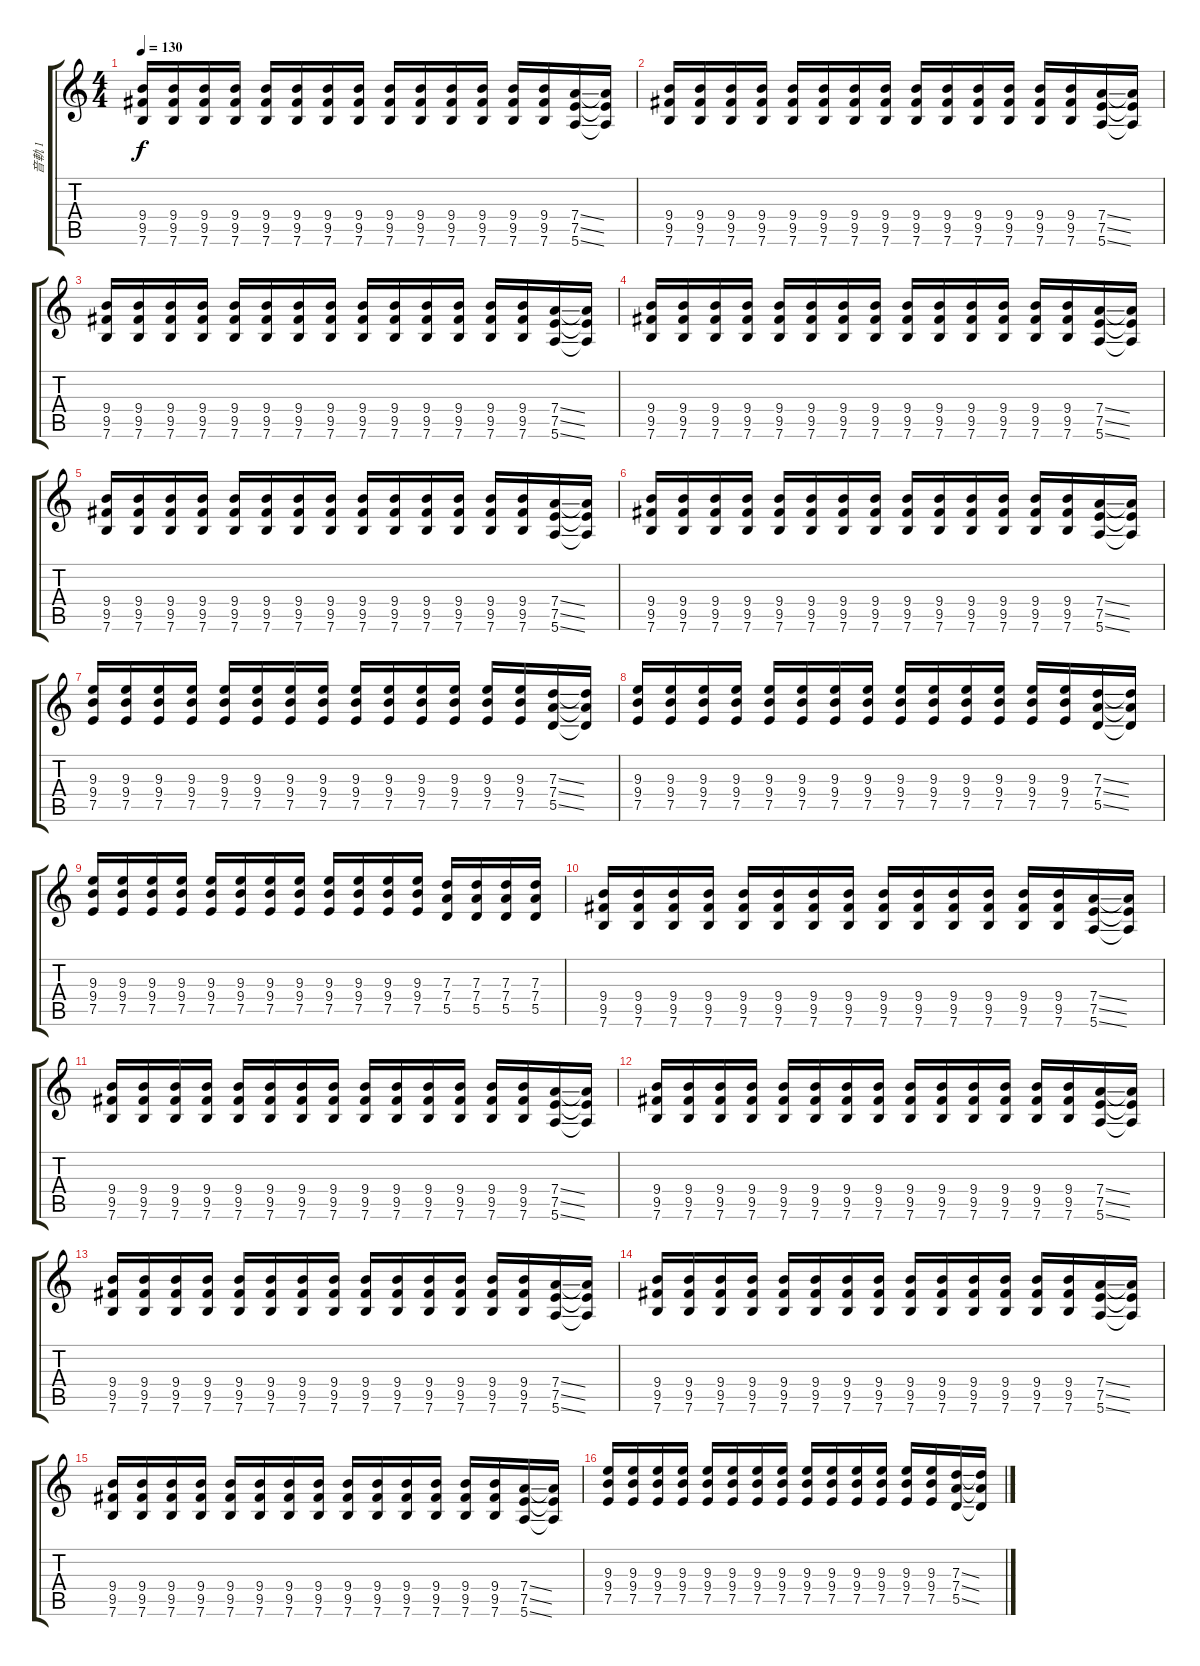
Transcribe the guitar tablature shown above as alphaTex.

\track ("音軌 1" "音軌 1") {instrument distortionguitar}
\staff {score tabs}
\tuning (E4 B3 G3 D3 A2 E2) {hide}
\ts (4 4)
\tempo 130
\clef g2
\ks c
(9.4 9.5 7.6).16{dy f} (9.4 9.5 7.6).16 (9.4 9.5 7.6).16 (9.4 9.5 7.6).16 (9.4 9.5 7.6).16 (9.4 9.5 7.6).16 (9.4 9.5 7.6).16 (9.4 9.5 7.6).16 (9.4 9.5 7.6).16 (9.4 9.5 7.6).16 (9.4 9.5 7.6).16 (9.4 9.5 7.6).16 (9.4 9.5 7.6).16 (9.4 9.5 7.6).16 (7.4{ss} 7.5{ss} 5.6{ss}).16 (7.4{t} 7.5{t} 5.6{t}).16 |
(9.4 9.5 7.6).16 (9.4 9.5 7.6).16 (9.4 9.5 7.6).16 (9.4 9.5 7.6).16 (9.4 9.5 7.6).16 (9.4 9.5 7.6).16 (9.4 9.5 7.6).16 (9.4 9.5 7.6).16 (9.4 9.5 7.6).16 (9.4 9.5 7.6).16 (9.4 9.5 7.6).16 (9.4 9.5 7.6).16 (9.4 9.5 7.6).16 (9.4 9.5 7.6).16 (7.4{ss} 7.5{ss} 5.6{ss}).16 (7.4{t} 7.5{t} 5.6{t}).16 |
(9.4 9.5 7.6).16 (9.4 9.5 7.6).16 (9.4 9.5 7.6).16 (9.4 9.5 7.6).16 (9.4 9.5 7.6).16 (9.4 9.5 7.6).16 (9.4 9.5 7.6).16 (9.4 9.5 7.6).16 (9.4 9.5 7.6).16 (9.4 9.5 7.6).16 (9.4 9.5 7.6).16 (9.4 9.5 7.6).16 (9.4 9.5 7.6).16 (9.4 9.5 7.6).16 (7.4{ss} 7.5{ss} 5.6{ss}).16 (7.4{t} 7.5{t} 5.6{t}).16 |
(9.4 9.5 7.6).16 (9.4 9.5 7.6).16 (9.4 9.5 7.6).16 (9.4 9.5 7.6).16 (9.4 9.5 7.6).16 (9.4 9.5 7.6).16 (9.4 9.5 7.6).16 (9.4 9.5 7.6).16 (9.4 9.5 7.6).16 (9.4 9.5 7.6).16 (9.4 9.5 7.6).16 (9.4 9.5 7.6).16 (9.4 9.5 7.6).16 (9.4 9.5 7.6).16 (7.4{ss} 7.5{ss} 5.6{ss}).16 (7.4{t} 7.5{t} 5.6{t}).16 |
(9.4 9.5 7.6).16 (9.4 9.5 7.6).16 (9.4 9.5 7.6).16 (9.4 9.5 7.6).16 (9.4 9.5 7.6).16 (9.4 9.5 7.6).16 (9.4 9.5 7.6).16 (9.4 9.5 7.6).16 (9.4 9.5 7.6).16 (9.4 9.5 7.6).16 (9.4 9.5 7.6).16 (9.4 9.5 7.6).16 (9.4 9.5 7.6).16 (9.4 9.5 7.6).16 (7.4{ss} 7.5{ss} 5.6{ss}).16 (7.4{t} 7.5{t} 5.6{t}).16 |
(9.4 9.5 7.6).16 (9.4 9.5 7.6).16 (9.4 9.5 7.6).16 (9.4 9.5 7.6).16 (9.4 9.5 7.6).16 (9.4 9.5 7.6).16 (9.4 9.5 7.6).16 (9.4 9.5 7.6).16 (9.4 9.5 7.6).16 (9.4 9.5 7.6).16 (9.4 9.5 7.6).16 (9.4 9.5 7.6).16 (9.4 9.5 7.6).16 (9.4 9.5 7.6).16 (7.4{ss} 7.5{ss} 5.6{ss}).16 (7.4{t} 7.5{t} 5.6{t}).16 |
(9.3 9.4 7.5).16 (9.3 9.4 7.5).16 (9.3 9.4 7.5).16 (9.3 9.4 7.5).16 (9.3 9.4 7.5).16 (9.3 9.4 7.5).16 (9.3 9.4 7.5).16 (9.3 9.4 7.5).16 (9.3 9.4 7.5).16 (9.3 9.4 7.5).16 (9.3 9.4 7.5).16 (9.3 9.4 7.5).16 (9.3 9.4 7.5).16 (9.3 9.4 7.5).16 (7.3{ss} 7.4{ss} 5.5{ss}).16 (7.3{t} 7.4{t} 5.5{t}).16 |
(9.3 9.4 7.5).16 (9.3 9.4 7.5).16 (9.3 9.4 7.5).16 (9.3 9.4 7.5).16 (9.3 9.4 7.5).16 (9.3 9.4 7.5).16 (9.3 9.4 7.5).16 (9.3 9.4 7.5).16 (9.3 9.4 7.5).16 (9.3 9.4 7.5).16 (9.3 9.4 7.5).16 (9.3 9.4 7.5).16 (9.3 9.4 7.5).16 (9.3 9.4 7.5).16 (7.3{ss} 7.4{ss} 5.5{ss}).16 (7.3{t} 7.4{t} 5.5{t}).16 |
(9.3 9.4 7.5).16 (9.3 9.4 7.5).16 (9.3 9.4 7.5).16 (9.3 9.4 7.5).16 (9.3 9.4 7.5).16 (9.3 9.4 7.5).16 (9.3 9.4 7.5).16 (9.3 9.4 7.5).16 (9.3 9.4 7.5).16 (9.3 9.4 7.5).16 (9.3 9.4 7.5).16 (9.3 9.4 7.5).16 (7.3 7.4 5.5).16 (7.3 7.4 5.5).16 (7.3 7.4 5.5).16 (7.3 7.4 5.5).16 |
(9.4 9.5 7.6).16 (9.4 9.5 7.6).16 (9.4 9.5 7.6).16 (9.4 9.5 7.6).16 (9.4 9.5 7.6).16 (9.4 9.5 7.6).16 (9.4 9.5 7.6).16 (9.4 9.5 7.6).16 (9.4 9.5 7.6).16 (9.4 9.5 7.6).16 (9.4 9.5 7.6).16 (9.4 9.5 7.6).16 (9.4 9.5 7.6).16 (9.4 9.5 7.6).16 (7.4{ss} 7.5{ss} 5.6{ss}).16 (7.4{t} 7.5{t} 5.6{t}).16 |
(9.4 9.5 7.6).16 (9.4 9.5 7.6).16 (9.4 9.5 7.6).16 (9.4 9.5 7.6).16 (9.4 9.5 7.6).16 (9.4 9.5 7.6).16 (9.4 9.5 7.6).16 (9.4 9.5 7.6).16 (9.4 9.5 7.6).16 (9.4 9.5 7.6).16 (9.4 9.5 7.6).16 (9.4 9.5 7.6).16 (9.4 9.5 7.6).16 (9.4 9.5 7.6).16 (7.4{ss} 7.5{ss} 5.6{ss}).16 (7.4{t} 7.5{t} 5.6{t}).16 |
(9.4 9.5 7.6).16 (9.4 9.5 7.6).16 (9.4 9.5 7.6).16 (9.4 9.5 7.6).16 (9.4 9.5 7.6).16 (9.4 9.5 7.6).16 (9.4 9.5 7.6).16 (9.4 9.5 7.6).16 (9.4 9.5 7.6).16 (9.4 9.5 7.6).16 (9.4 9.5 7.6).16 (9.4 9.5 7.6).16 (9.4 9.5 7.6).16 (9.4 9.5 7.6).16 (7.4{ss} 7.5{ss} 5.6{ss}).16 (7.4{t} 7.5{t} 5.6{t}).16 |
(9.4 9.5 7.6).16 (9.4 9.5 7.6).16 (9.4 9.5 7.6).16 (9.4 9.5 7.6).16 (9.4 9.5 7.6).16 (9.4 9.5 7.6).16 (9.4 9.5 7.6).16 (9.4 9.5 7.6).16 (9.4 9.5 7.6).16 (9.4 9.5 7.6).16 (9.4 9.5 7.6).16 (9.4 9.5 7.6).16 (9.4 9.5 7.6).16 (9.4 9.5 7.6).16 (7.4{ss} 7.5{ss} 5.6{ss}).16 (7.4{t} 7.5{t} 5.6{t}).16 |
(9.4 9.5 7.6).16 (9.4 9.5 7.6).16 (9.4 9.5 7.6).16 (9.4 9.5 7.6).16 (9.4 9.5 7.6).16 (9.4 9.5 7.6).16 (9.4 9.5 7.6).16 (9.4 9.5 7.6).16 (9.4 9.5 7.6).16 (9.4 9.5 7.6).16 (9.4 9.5 7.6).16 (9.4 9.5 7.6).16 (9.4 9.5 7.6).16 (9.4 9.5 7.6).16 (7.4{ss} 7.5{ss} 5.6{ss}).16 (7.4{t} 7.5{t} 5.6{t}).16 |
(9.4 9.5 7.6).16 (9.4 9.5 7.6).16 (9.4 9.5 7.6).16 (9.4 9.5 7.6).16 (9.4 9.5 7.6).16 (9.4 9.5 7.6).16 (9.4 9.5 7.6).16 (9.4 9.5 7.6).16 (9.4 9.5 7.6).16 (9.4 9.5 7.6).16 (9.4 9.5 7.6).16 (9.4 9.5 7.6).16 (9.4 9.5 7.6).16 (9.4 9.5 7.6).16 (7.4{ss} 7.5{ss} 5.6{ss}).16 (7.4{t} 7.5{t} 5.6{t}).16 |
(9.3 9.4 7.5).16 (9.3 9.4 7.5).16 (9.3 9.4 7.5).16 (9.3 9.4 7.5).16 (9.3 9.4 7.5).16 (9.3 9.4 7.5).16 (9.3 9.4 7.5).16 (9.3 9.4 7.5).16 (9.3 9.4 7.5).16 (9.3 9.4 7.5).16 (9.3 9.4 7.5).16 (9.3 9.4 7.5).16 (9.3 9.4 7.5).16 (9.3 9.4 7.5).16 (7.3{ss} 7.4{ss} 5.5{ss}).16 (7.3{t} 7.4{t} 5.5{t}).16
